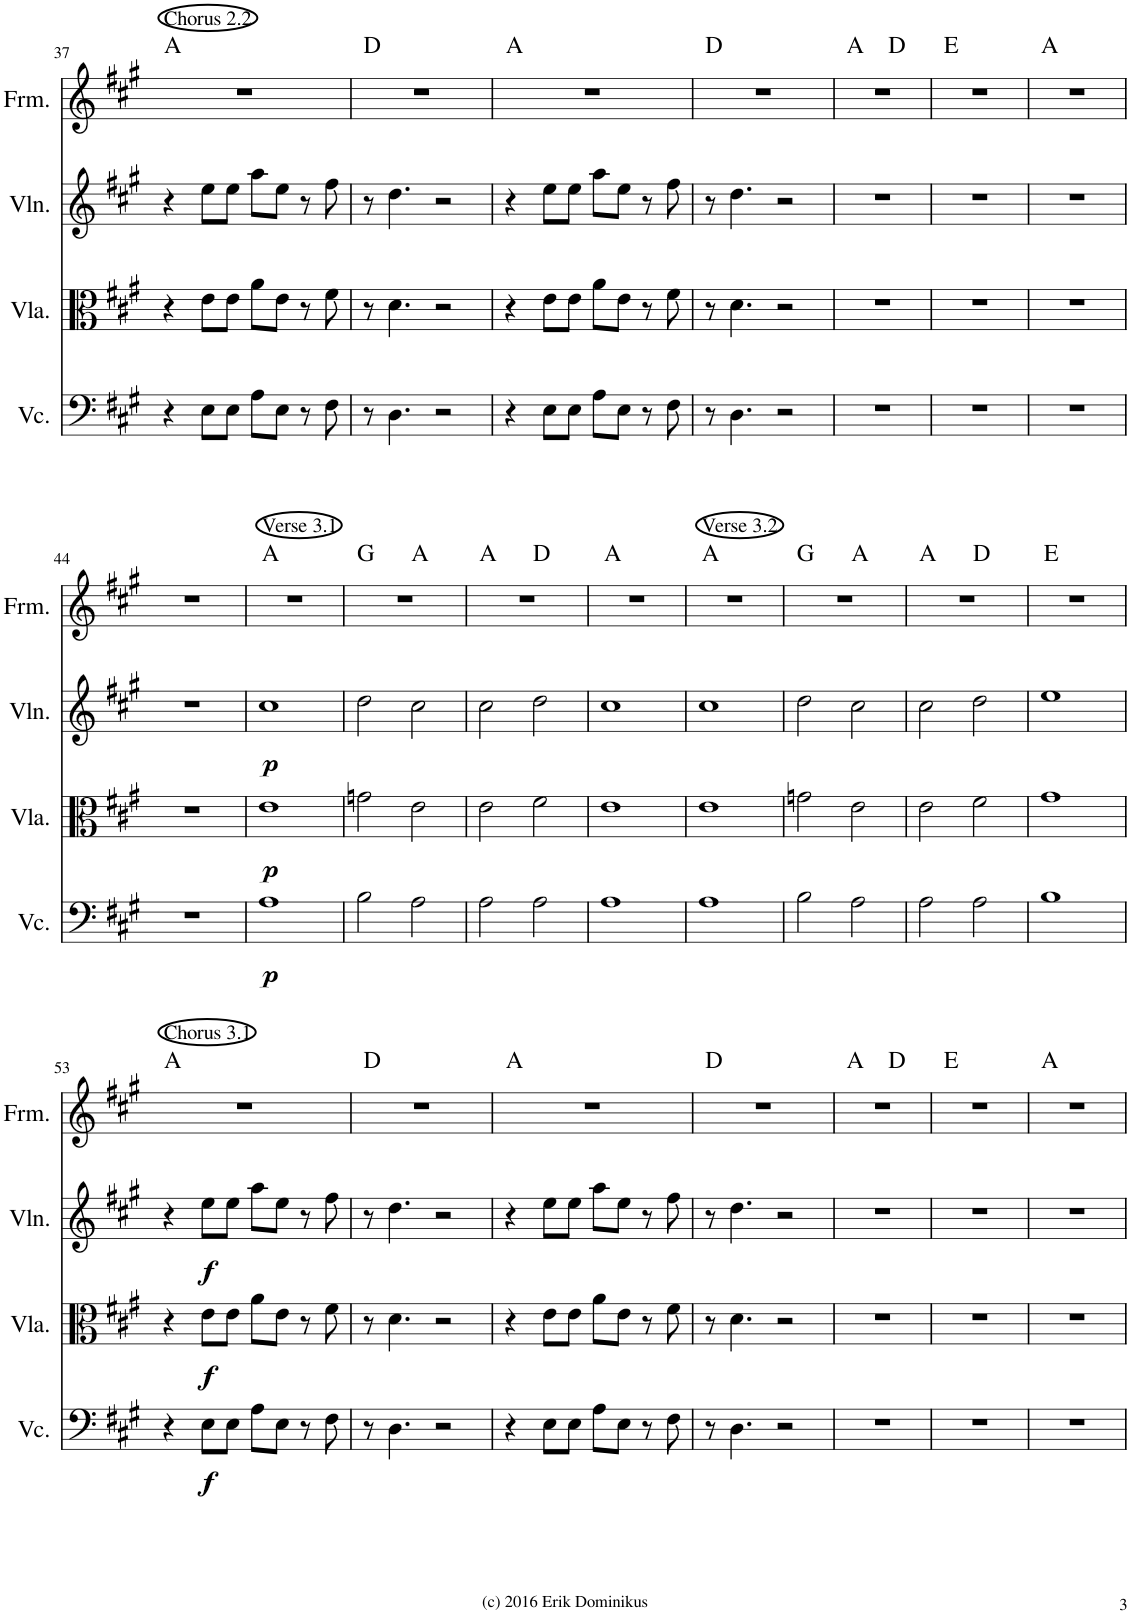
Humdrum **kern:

**kern	**dynam	**kern	**dynam	**kern	**dynam	**kern	**harte
*part4	*part4	*part3	*part3	*part2	*part2	*part1	*part1
*staff4	*staff4	*staff3	*staff3	*staff2	*staff2	*staff1	*
*I"Violoncello	*	*I"Viola	*	*I"Violin	*	*I"Form	*
*I'Vc.	*	*I'Vla.	*	*I'Vln.	*	*I'Frm.	*
!!LO:PB:g=z
*clefF4	*	*clefC3	*	*clefG2	*	*clefG2	*
*k[f#c#g#]	*	*k[f#c#g#]	*	*k[f#c#g#]	*	*k[f#c#g#]	*
*M4/4	*	*M4/4	*	*M4/4	*	*M4/4	*
=37	=37	=37	=37	=37	=37	=37	=37
!	!	!	!	!	!	!LO:TX:a:t=Chorus 2.2	!
4r	.	4r	.	4r	.	1r	A:maj
8E\L	.	8e\L	.	8ee\L	.	.	.
8E\J	.	8e\J	.	8ee\J	.	.	.
8A\L	.	8a\L	.	8aa\L	.	.	.
8E\J	.	8e\J	.	8ee\J	.	.	.
8r	.	8r	.	8r	.	.	.
8F#\	.	8f#\	.	8ff#\	.	.	.
=38	=38	=38	=38	=38	=38	=38	=38
8r	.	8r	.	8r	.	1r	D:maj
4.D\	.	4.d\	.	4.dd\	.	.	.
2r	.	2r	.	2r	.	.	.
=39	=39	=39	=39	=39	=39	=39	=39
4r	.	4r	.	4r	.	1r	A:maj
8E\L	.	8e\L	.	8ee\L	.	.	.
8E\J	.	8e\J	.	8ee\J	.	.	.
8A\L	.	8a\L	.	8aa\L	.	.	.
8E\J	.	8e\J	.	8ee\J	.	.	.
8r	.	8r	.	8r	.	.	.
8F#\	.	8f#\	.	8ff#\	.	.	.
=40	=40	=40	=40	=40	=40	=40	=40
8r	.	8r	.	8r	.	1r	D:maj
4.D\	.	4.d\	.	4.dd\	.	.	.
2r	.	2r	.	2r	.	.	.
=41	=41	=41	=41	=41	=41	=41	=41
*	*	*	*	*	*	*^	*
1r	.	1r	.	1r	.	1r	2ryy	A:maj
.	.	.	.	.	.	.	2ryy	D:maj
*	*	*	*	*	*	*v	*v	*
=42	=42	=42	=42	=42	=42	=42	=42
1r	.	1r	.	1r	.	1r	E:maj
=43	=43	=43	=43	=43	=43	=43	=43
1r	.	1r	.	1r	.	1r	A:maj
!!LO:LB:g=z
=44	=44	=44	=44	=44	=44	=44	=44
1r	.	1r	.	1r	.	1r	.
=45	=45	=45	=45	=45	=45	=45	=45
!	!	!	!	!	!	!LO:TX:a:t=Verse 3.1	!
!	!LO:DY:b	!	!LO:DY:b	!	!LO:DY:b	!	!
1A	p	1e	p	1cc#	p	1r	A:maj
=46	=46	=46	=46	=46	=46	=46	=46
*	*	*	*	*	*	*^	*
2B\	.	2gn\	.	2dd\	.	1r	2ryy	G:maj
2A\	.	2e\	.	2cc#\	.	.	2ryy	A:maj
=47	=47	=47	=47	=47	=47	=47	=47	=47
2A\	.	2e\	.	2cc#\	.	1r	2ryy	A:maj
2A\	.	2f#\	.	2dd\	.	.	2ryy	D:maj
*	*	*	*	*	*	*v	*v	*
=48	=48	=48	=48	=48	=48	=48	=48
1A	.	1e	.	1cc#	.	1r	A:maj
=49	=49	=49	=49	=49	=49	=49	=49
!	!	!	!	!	!	!LO:TX:a:t=Verse 3.2	!
1A	.	1e	.	1cc#	.	1r	A:maj
=50	=50	=50	=50	=50	=50	=50	=50
*	*	*	*	*	*	*^	*
2B\	.	2gn\	.	2dd\	.	1r	2ryy	G:maj
2A\	.	2e\	.	2cc#\	.	.	2ryy	A:maj
=51	=51	=51	=51	=51	=51	=51	=51	=51
2A\	.	2e\	.	2cc#\	.	1r	2ryy	A:maj
2A\	.	2f#\	.	2dd\	.	.	2ryy	D:maj
*	*	*	*	*	*	*v	*v	*
=52	=52	=52	=52	=52	=52	=52	=52
1B	.	1g#	.	1ee	.	1r	E:maj
!!LO:LB:g=z
=53	=53	=53	=53	=53	=53	=53	=53
!	!	!	!	!	!	!LO:TX:a:t=Chorus 3.1	!
4r	.	4r	.	4r	.	1r	A:maj
!	!LO:DY:b	!	!LO:DY:b	!	!LO:DY:b	!	!
8E\L	f	8e\L	f	8ee\L	f	.	.
8E\J	.	8e\J	.	8ee\J	.	.	.
8A\L	.	8a\L	.	8aa\L	.	.	.
8E\J	.	8e\J	.	8ee\J	.	.	.
8r	.	8r	.	8r	.	.	.
8F#\	.	8f#\	.	8ff#\	.	.	.
=54	=54	=54	=54	=54	=54	=54	=54
8r	.	8r	.	8r	.	1r	D:maj
4.D\	.	4.d\	.	4.dd\	.	.	.
2r	.	2r	.	2r	.	.	.
=55	=55	=55	=55	=55	=55	=55	=55
4r	.	4r	.	4r	.	1r	A:maj
8E\L	.	8e\L	.	8ee\L	.	.	.
8E\J	.	8e\J	.	8ee\J	.	.	.
8A\L	.	8a\L	.	8aa\L	.	.	.
8E\J	.	8e\J	.	8ee\J	.	.	.
8r	.	8r	.	8r	.	.	.
8F#\	.	8f#\	.	8ff#\	.	.	.
=56	=56	=56	=56	=56	=56	=56	=56
8r	.	8r	.	8r	.	1r	D:maj
4.D\	.	4.d\	.	4.dd\	.	.	.
2r	.	2r	.	2r	.	.	.
=57	=57	=57	=57	=57	=57	=57	=57
*	*	*	*	*	*	*^	*
1r	.	1r	.	1r	.	1r	2ryy	A:maj
.	.	.	.	.	.	.	2ryy	D:maj
*	*	*	*	*	*	*v	*v	*
=58	=58	=58	=58	=58	=58	=58	=58
1r	.	1r	.	1r	.	1r	E:maj
=59	=59	=59	=59	=59	=59	=59	=59
1r	.	1r	.	1r	.	1r	A:maj
=	=	=	=	=	=	=	=
*-	*-	*-	*-	*-	*-	*-	*-
